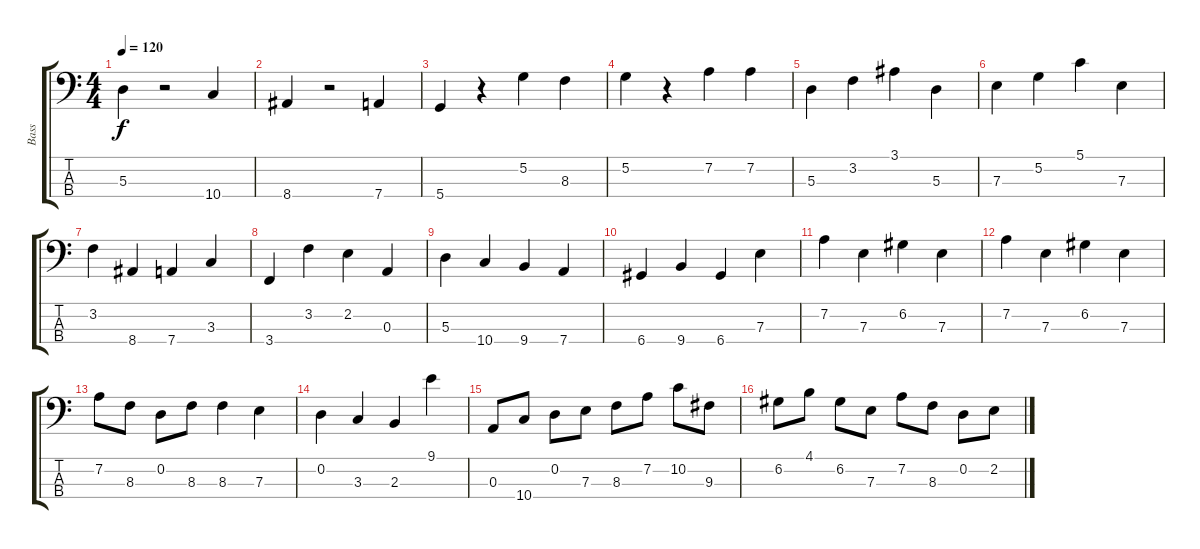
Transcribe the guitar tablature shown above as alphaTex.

\track ("Bass" "Bass") {instrument electricbassfinger}
\staff {score tabs}
\tuning (G2 D2 A1 D1) {hide}
\ts (4 4)
\tempo 120
\clef f4
\ks c
5.3.4{dy f instrument electricbassfinger} r.2 10.4.4 |
8.4.4 r.2 7.4.4 |
5.4.4 r.4 5.2.4 8.3.4 |
5.2.4 r.4 7.2.4 7.2.4 |
5.3.4 3.2.4 3.1.4 5.3.4 |
7.3.4 5.2.4 5.1.4 7.3.4 |
3.2.4 8.4.4 7.4.4 3.3.4 |
3.4.4 3.2.4 2.2.4 0.3.4 |
5.3.4 10.4.4 9.4.4 7.4.4 |
6.4.4 9.4.4 6.4.4 7.3.4 |
7.2.4 7.3.4 6.2.4 7.3.4 |
7.2.4 7.3.4 6.2.4 7.3.4 |
7.2.8 8.3.8 0.2.8 8.3.8 8.3.4 7.3.4 |
0.2.4 3.3.4 2.3.4 9.1.4 |
0.3.8 10.4.8 0.2.8 7.3.8 8.3.8 7.2.8 10.2.8 9.3.8 |
6.2.8 4.1.8 6.2.8 7.3.8 7.2.8 8.3.8 0.2.8 2.2.8
